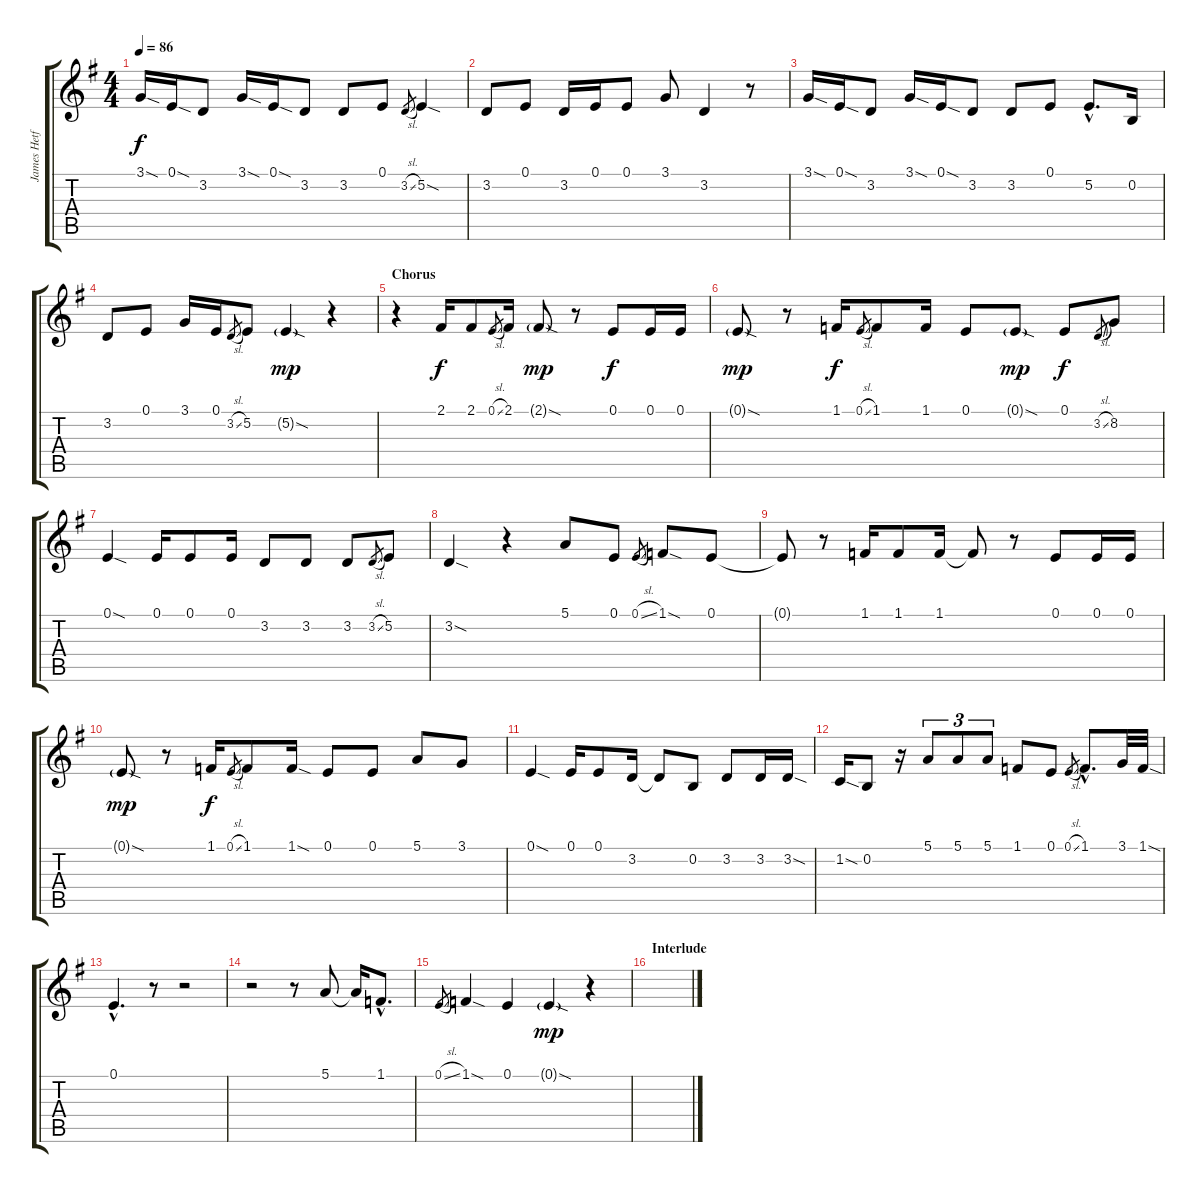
\track ("James Hetfield Singing" "James Hetf") {instrument lead6voice}
\staff {score tabs}
\tuning (E4 B3 G3 D3 A2 E2) {hide}
\ts (4 4)
\tempo 86
\clef g2
\ks g
3.1{sod}.16{dy f} 0.1{sod}.16 3.2.8 3.1{sod}.16 0.1{sod}.16 3.2.8 3.2.8 0.1.8 3.2{sl}.8{gr} 5.2{sod}.4 |
3.2.8 0.1.8 3.2.16 0.1.16 0.1.8 3.1.8 3.2.4 r.8 |
3.1{sod}.16 0.1{sod}.16 3.2.8 3.1{sod}.16 0.1{sod}.16 3.2.8 3.2.8 0.1.8 5.2{hac}.8{d} 0.2.16 |
3.2.8 0.1.8 3.1.16 0.1.16 3.2{sl}.8{gr} 5.2.8 5.2{sod g}.4{dy mp} r.4 |
\section ("" "Chorus")
r.4 2.1.16{dy f} 2.1.8 0.1{sl}.8{gr} 2.1.16 2.1{sod g}.8{dy mp} r.8 0.1.8{dy f} 0.1.16 0.1.16 |
0.1{sod g}.8{dy mp} r.8 1.1.16{dy f} 0.1{sl}.8{gr} 1.1.8 1.1.16 0.1.8 0.1{sod g}.8{dy mp} 0.1.8{dy f} 3.2{sl}.8{gr} 8.2.8 |
0.1{sod}.4 0.1.16 0.1.8 0.1.16 3.2.8 3.2.8 3.2.8 3.2{sl}.8{gr} 5.2.8 |
3.2{sod}.4 r.4 5.1.8 0.1.8 0.1{sl}.8{gr} 1.1{sod}.8 0.1.8 |
0.1{t}.8 r.8 1.1.16 1.1.8 1.1.16 1.1{t}.8 r.8 0.1.8 0.1.16 0.1.16 |
0.1{sod g}.8{dy mp} r.8 1.1.16{dy f} 0.1{sl}.8{gr} 1.1.8 1.1{sod}.16 0.1.8 0.1.8 5.1.8 3.1.8 |
0.1{sod}.4 0.1.16 0.1.8 3.2.16 3.2{t}.8 0.2.8 3.2.8 3.2.16 3.2{sod}.16 |
1.2{sod}.16 0.2.8 r.16 5.1.8{tu (3 2)} 5.1.8{tu (3 2)} 5.1.8{tu (3 2)} 1.1.8 0.1.8 0.1{sl}.8{gr} 1.1{hac}.8{d} 3.1.32 1.1{sod}.32 |
0.1{hac}.4{d} r.8 r.2 |
r.2 r.8 5.1.8 5.1{t}.16 1.1{hac}.8{d} |
0.1{sl}.8{gr} 1.1{sod}.4 0.1.4 0.1{sod g}.4{dy mp} r.4 |
\section ("" "Interlude")
